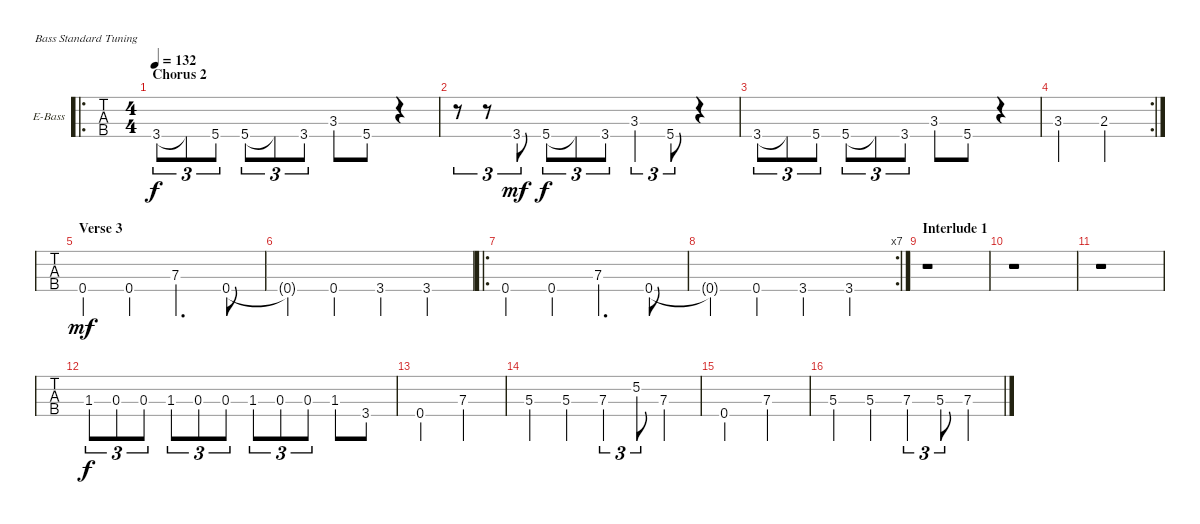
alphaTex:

\bracketExtendMode groupsimilarinstruments
\firstSystemTrackNameOrientation horizontal
\otherSystemsTrackNameOrientation horizontal
\track ("Bass" "E-Bass") {instrument electricbassfinger}
\staff {tabs}
\tuning (G2 D2 A1 E1)
\ro
\ts (4 4)
\section ("" "Chorus 2")
\tempo 132
\clef f4
\ks c
3.4.8{tu (3 2) dy f} 3.4{t}.8{tu (3 2)} 5.4.8{tu (3 2)} 5.4.8{tu (3 2)} 5.4{t}.8{tu (3 2)} 3.4.8{tu (3 2)} 3.3.8 5.4.8 r.4 |
r.8{tu (3 2)} r.8{tu (3 2)} 3.4.8{tu (3 2) dy mf} 5.4.8{tu (3 2) dy f} 5.4{t}.8{tu (3 2)} 3.4.8{tu (3 2)} 3.3.4{tu (3 2)} 5.4.8{tu (3 2)} r.4 |
3.4.8{tu (3 2)} 3.4{t}.8{tu (3 2)} 5.4.8{tu (3 2)} 5.4.8{tu (3 2)} 5.4{t}.8{tu (3 2)} 3.4.8{tu (3 2)} 3.3.8 5.4.8 r.4 |
\rc 2
3.3.2 2.3.2 |
\section ("" "Verse 3")
0.4.4{dy mf} 0.4.4 7.3.4{d} 0.4.8 |
0.4{t}.4 0.4.4 3.4.4 3.4.4 |
\ro
0.4.4 0.4.4 7.3.4{d} 0.4.8 |
\rc 7
0.4{t}.4 0.4.4 3.4.4 3.4.4 |
\section ("" "Interlude 1")
r.1 |
r.1 |
r.1 |
1.3.8{tu (3 2) dy f} 0.3.8{tu (3 2)} 0.3.8{tu (3 2)} 1.3.8{tu (3 2)} 0.3.8{tu (3 2)} 0.3.8{tu (3 2)} 1.3.8{tu (3 2)} 0.3.8{tu (3 2)} 0.3.8{tu (3 2)} 1.3.8 3.4.8 |
0.4.2 7.3.2 |
5.3.4 5.3.4 7.3.4{tu (3 2)} 5.2.8{tu (3 2)} 7.3.4 |
0.4.2 7.3.2 |
5.3.4 5.3.4 7.3.4{tu (3 2)} 5.3.8{tu (3 2)} 7.3.4
